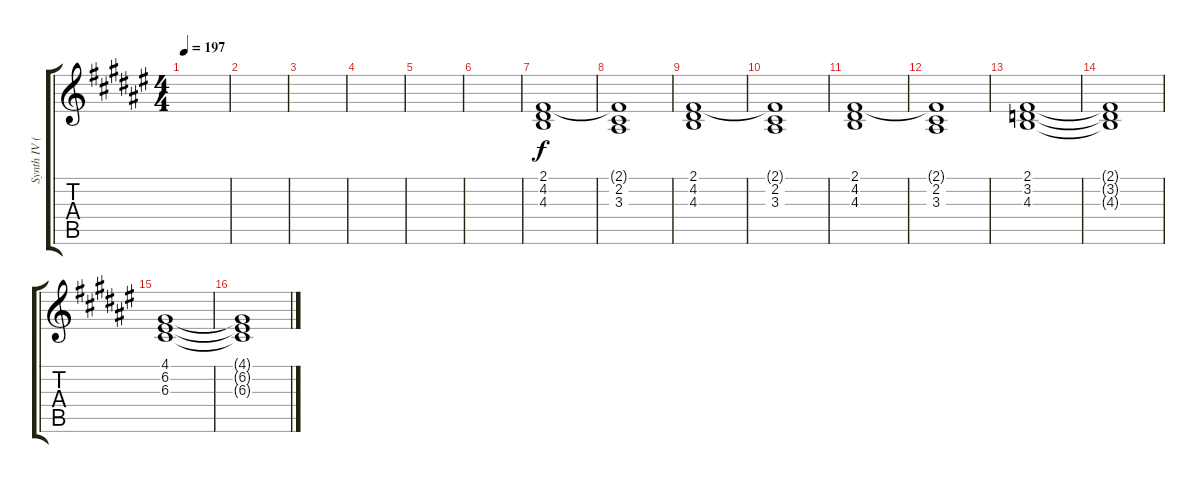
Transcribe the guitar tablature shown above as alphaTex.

\track ("Synth IV (Kotobuki Tsumugi)" "Synth IV (") {instrument pad1newage}
\staff {score tabs}
\tuning (E4 B3 G3 D3 A2 E2) {hide}
\ts (4 4)
\tempo 197
\clef g2
\ks f#
|
|
|
|
|
|
(2.1 4.2 4.3).1 |
(2.1{t} 2.2 3.3).1 |
(2.1 4.2 4.3).1 |
(2.1{t} 2.2 3.3).1 |
(2.1 4.2 4.3).1 |
(2.1{t} 2.2 3.3).1 |
(2.1 3.2 4.3).1 |
(2.1{t} 3.2{t} 4.3{t}).1 |
(4.1 6.2 6.3).1 |
(4.1{t} 6.2{t} 6.3{t}).1
